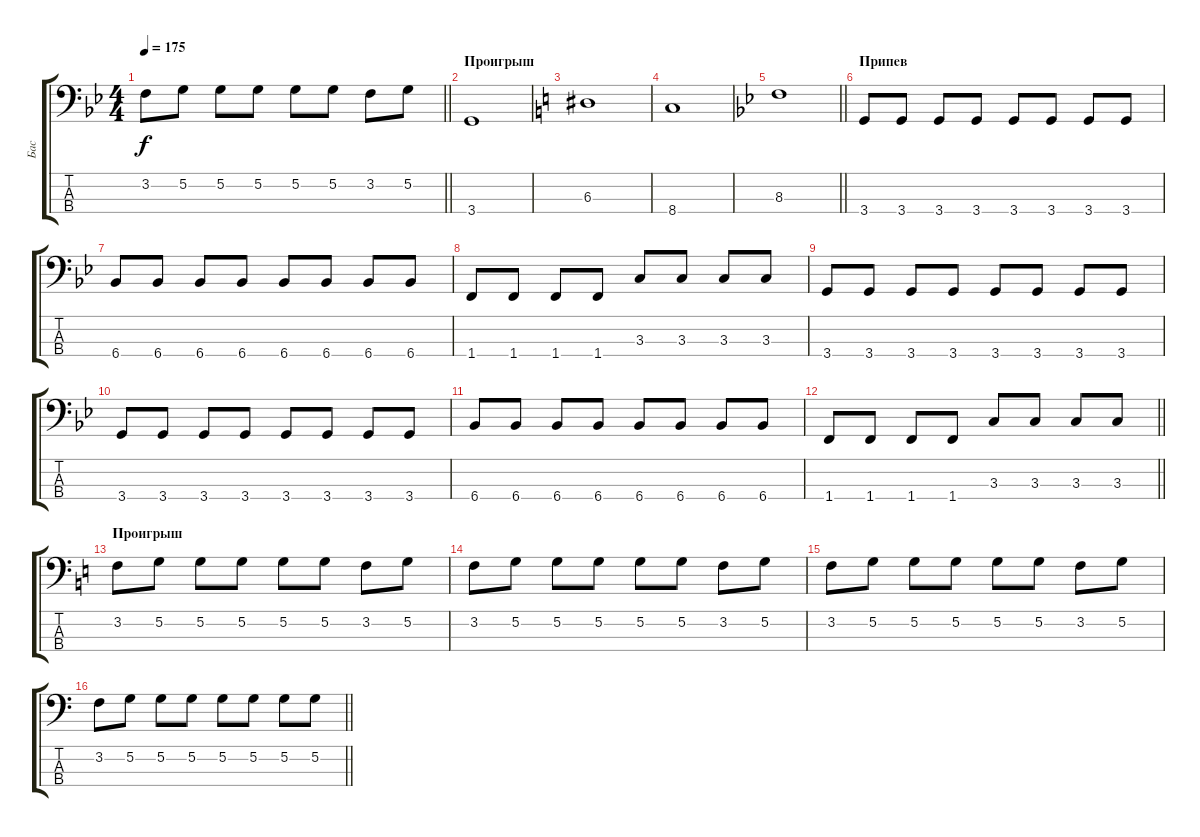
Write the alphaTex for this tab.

\track ("Бас" "Бас") {instrument electricbassfinger}
\staff {score tabs}
\tuning (G2 D2 A1 E1) {hide}
\ts (4 4)
\tempo 175
\clef f4
\barLineRight lightlight
\ks bb
3.2.8{dy f} 5.2.8 5.2.8 5.2.8 5.2.8 5.2.8 3.2.8 5.2.8 |
\section ("" "Проигрыш")
3.4.1 |
\ks c
6.3.1 |
8.4.1 |
\barLineRight lightlight
\ks bb
8.3.1 |
\section ("" "Припев")
3.4.8 3.4.8 3.4.8 3.4.8 3.4.8 3.4.8 3.4.8 3.4.8 |
6.4.8 6.4.8 6.4.8 6.4.8 6.4.8 6.4.8 6.4.8 6.4.8 |
1.4.8 1.4.8 1.4.8 1.4.8 3.3.8 3.3.8 3.3.8 3.3.8 |
3.4.8 3.4.8 3.4.8 3.4.8 3.4.8 3.4.8 3.4.8 3.4.8 |
3.4.8 3.4.8 3.4.8 3.4.8 3.4.8 3.4.8 3.4.8 3.4.8 |
6.4.8 6.4.8 6.4.8 6.4.8 6.4.8 6.4.8 6.4.8 6.4.8 |
\barLineRight lightlight
1.4.8 1.4.8 1.4.8 1.4.8 3.3.8 3.3.8 3.3.8 3.3.8 |
\section ("" "Проигрыш")
\ks c
3.2.8 5.2.8 5.2.8 5.2.8 5.2.8 5.2.8 3.2.8 5.2.8 |
3.2.8 5.2.8 5.2.8 5.2.8 5.2.8 5.2.8 3.2.8 5.2.8 |
3.2.8 5.2.8 5.2.8 5.2.8 5.2.8 5.2.8 3.2.8 5.2.8 |
\barLineRight lightlight
3.2.8 5.2.8 5.2.8 5.2.8 5.2.8 5.2.8 5.2.8 5.2.8
